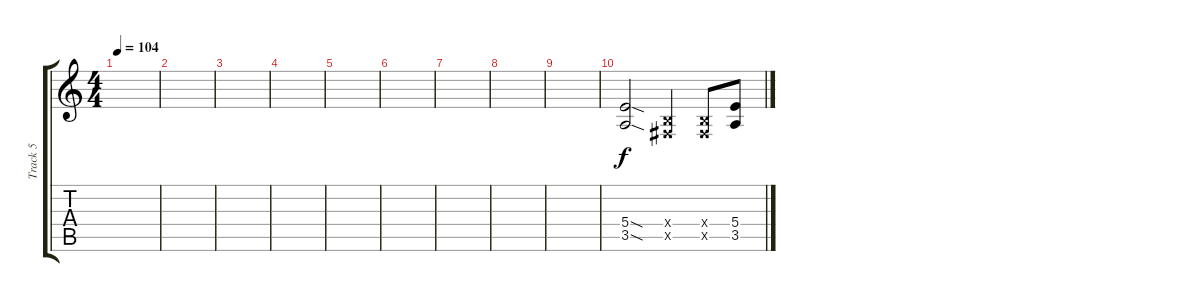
\track ("Track 5" "Track 5") {instrument distortionguitar}
\staff {score tabs}
\tuning (Db4 Ab3 E3 B2 Gb2 Db2) {hide}
\ts (4 4)
\tempo 104
\clef g2
\ks c
|
|
|
|
|
|
|
|
|
(5.4{sod} 3.5{sod}).2{volume 3} (0.4{x} 0.5{x}).4 (0.4{x} 0.5{x}).8 (5.4 3.5).8
